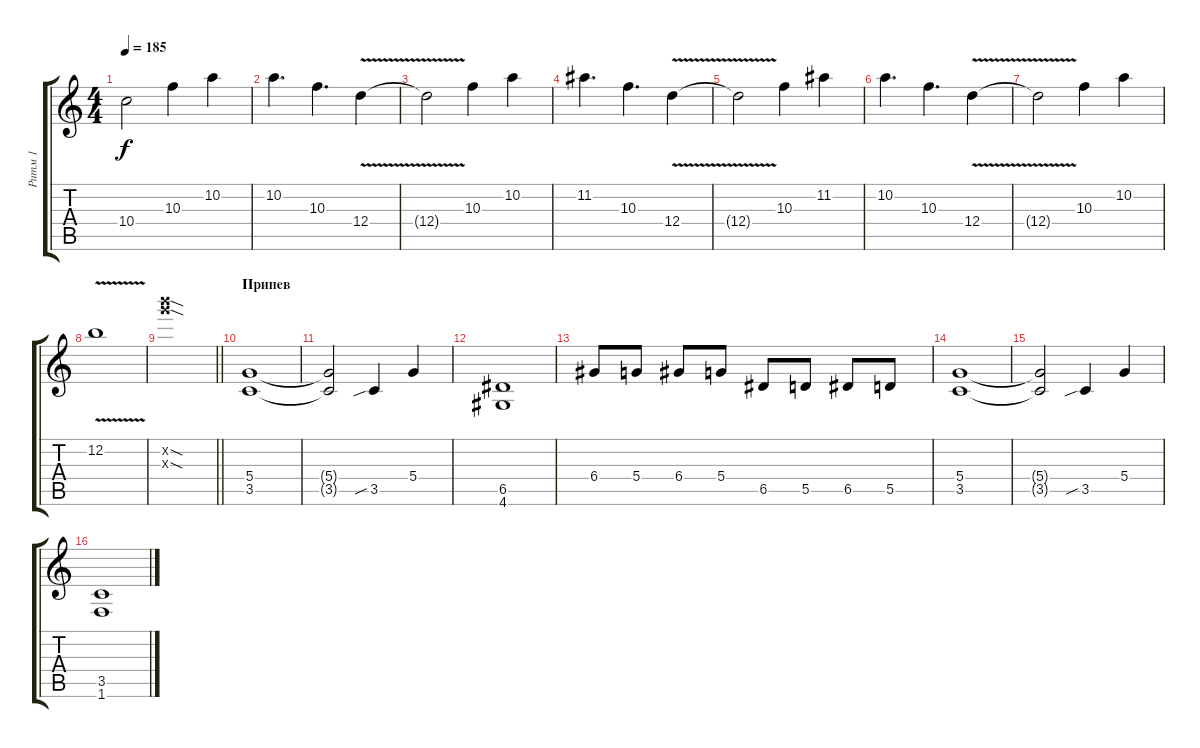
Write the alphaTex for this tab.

\track ("Ритм 1" "Ритм 1") {instrument distortionguitar}
\staff {score tabs}
\tuning (E4 B3 G3 D3 A2 E2) {hide}
\ts (4 4)
\tempo 185
\clef g2
\ks c
10.4{t}.2{dy f} 10.3.4 10.2.4 |
10.2.4{d} 10.3.4{d} 12.4{v}.4 |
12.4{t}.2 10.3.4 10.2.4 |
11.2.4{d} 10.3.4{d} 12.4{v}.4 |
12.4{t}.2 10.3.4 11.2.4 |
10.2.4{d} 10.3.4{d} 12.4{v}.4 |
12.4{t}.2 10.3.4 10.2.4 |
12.2{v}.1 |
\barLineRight lightlight
(24.2{sod x} 24.3{sod x}).1 |
\section ("" "Припев")
(5.4 3.5).1 |
(5.4{t} 3.5{t}).2 3.5{sib}.4 5.4.4 |
(6.5 4.6).1 |
6.4.8 5.4.8 6.4.8 5.4.8 6.5.8 5.5.8 6.5.8 5.5.8 |
(5.4 3.5).1 |
(5.4{t} 3.5{t}).2 3.5{sib}.4 5.4.4 |
(3.5 1.6).1
